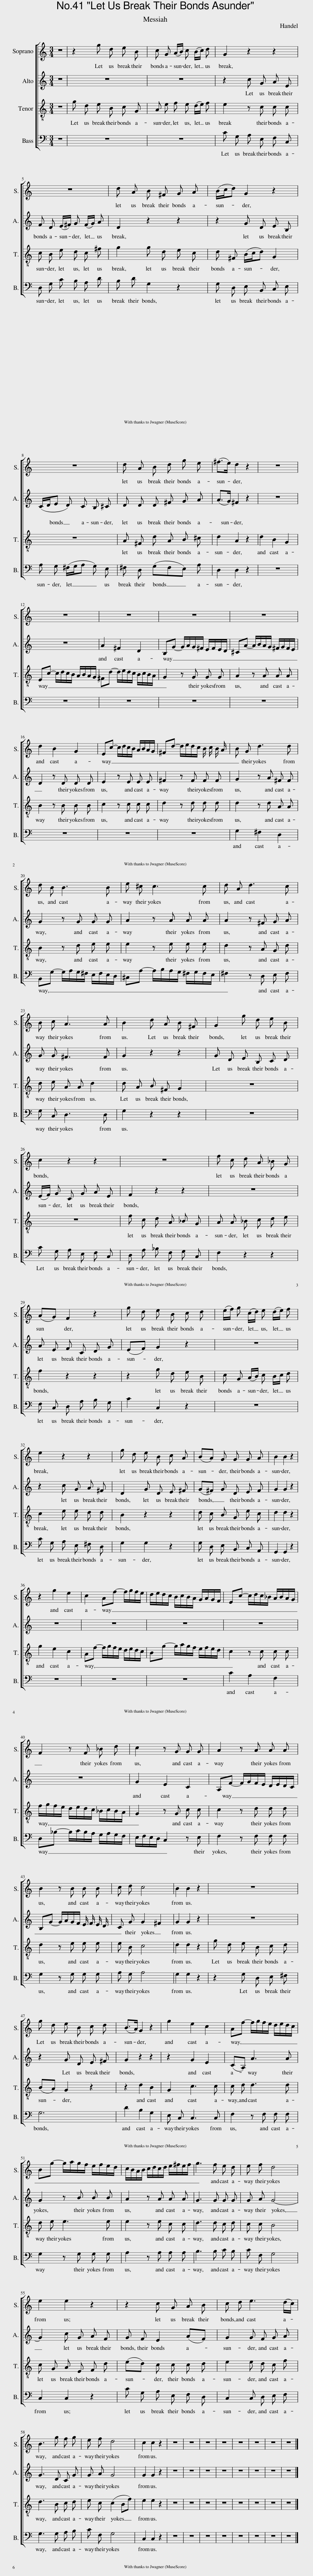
X:1
%%score [ 1 2 3 4 ] [ 5 6 ] [ 7 8 9 10 ] { ( 11 13 ) | ( 12 14 15 ) }
L:1/8
M:3/4
I:linebreak $
K:C
V:1 treble
V:2 treble
V:3 treble-8
V:4 bass
V:5 treble
V:6 bass
V:7 treble
V:8 treble
V:9 alto
V:10 bass
V:11 treble
V:13 treble
V:12 bass
V:14 bass
V:15 bass
V:1
 z6 | z2 g d e B | c G (A/B/) c (B/c/) d | G2 z2 z2 |$ z6 | %5
 d A B ^F G A | (B/c/d) G2 z2 |$ z6 | d A B d g e | (^f>e) d2 z2 | %10
 z6 |$ z6 | z6 | z6 | z6 |$ %15
 d2 B2 G2 | Ec- c/d/c/B/ A/B/A/G/ | ^Fd- d/e/d/c/ B/ c/ B/ A/ | B G d3 d |$ d B B3 B | %20
 e ^c c3 c | d A d3 c |$ B c A3 A | B2 d A B ^F | G2 g d e B |$ %25
 c2 z2 z2 | z6 | f c d A _B G |$ (AG) F2 z2 | g d e B c d | %30
 (e/f/) g (c/d/) e (d/e/) f |$ e2 z2 z2 | g d e B c A | (BA) G G G A | B2 B2 z2 |$ %35
 z2 g2 e2 | c2 Af- f/g/f/e/ | d/e/d/c/ B/c/B/A/ G/A/G/F/ | Ec- c/d/c/_B/ A/B/A/G/ |$ F2 z F _B d | %40
 c2 z G G G | A2 z A A A |$ B2 z B B B | c d c4 | B2 B2 z2 | %45
 z6 |$ g d e B c d | (B>A) G2 z2 | g2 e2 c2 | Af- f/g/f/e/ d/e/d/c/ |$ %50
 Bg- g/a/g/f/ e/f/e/d/ | c/B/A/B/ c/d/c/d/ e/^f/e/f/ | g3 f e d | e f d4 |$ e2 e2 z2 | %55
 z2 c G A B | c d e3 (d/c/) |$ B3 g f g | e f d4 | c2 c2 z2 | %60
 z6 | z6 | z6 | z6 | z6 | %65
 z6 | z6 | z6 |] %68
V:2
 z6 | z6 | z6 | z2 c G A E |$ F D (E/^F/) G (F/G/) A | %5
 D2 z2 z2 | z2 G D E B, |$ (C/D/E D) C B, ^C | D D D ^F G A | (A>G) ^F2 z2 | %10
 z6 |$ z6 | A2 ^F2 D2 | B,G- G/A/G/^F/ E/F/E/D/ | ^CA- A/B/A/G/ ^F/G/F/E/ |$ %15
 D2 z D D D | E2 z E E E | ^F2 z F F F | G2 z A ^F F |$ G2 z G G G | %20
 A2 z A A A | A2 z ^F G A |$ G G ^F3 F | G2 z2 z2 | G D E B, C D |$ %25
 (E/F/) G C G A E | F2 z2 z2 | z6 |$ A E F C D G | (EF) G2 z2 | %30
 z6 |$ z2 c G A ^F | D2 G D E ^F | (G^F) G D E F | G2 G2 z2 |$ %35
 z6 | z6 | z6 | z6 |$ z6 | %40
 G2 E2 C2 | A,F- F/G/F/E/ D/E/D/C/ |$ B,G- G/A/G/F/ E/ F/ E/ D/ | C G G2 ^F2 | G2 G2 z2 | %45
 z6 |$ z2 G D E ^F | G2 z2 z2 | z2 G2 E2 | (CA,) A3 A |$ %50
 G2 z B B B | A2 z A A A | G3 G G G | G A G4- |$ G2 c G A F | %55
 G F E2 (AF) | G2 G F G A |$ G3 D C G | G A G4 | G2 G2 z2 | %60
 z6 | z6 | z6 | z6 | z6 | %65
 z6 | z6 | z6 |] %68
V:3
 z6 | g d e B c G | A e f e (d/e/) f | e2 z c c c |$ c B e d c ^f | %5
 g2 g d e c | d ^F (B/c/d) G2 |$ z6 | A ^F d A B ^c | d2 A2 z2 | %10
 d2 B2 G2 |$ Ec- c/d/c/B/ A/B/A/G/ | ^Fd- d/e/d/c/ B/c/B/A/ | G2 z G G G | A2 z A A A |$ %15
 B2 z B B B | c2 z c c c | d2 z d d d | d2 z d A A |$ B2 z d e e | %20
 e2 z e e e | d2 z A G d |$ d e A A d2 | d A B ^F G2 | z6 |$ %25
 z6 | f c d A _B G | A A _B c d e |$ f2 z2 z2 | z2 g d e B | %30
 c G (A/B/) c B/c/ d |$ c2 e e d d | B2 z2 z2 | d c B G e c | d2 d2 z2 |$ %35
 g2 e2 c2 | Af- f/g/f/e/ d/e/d/c/ | Bg- g/a/g/f/ e/f/e/d/ | c2 z c c c |$ f/g/f/e/ d/e/d/c/ _B/c/B/A/ | %40
 G2 z G c c | c2 z d d d |$ d2 z e e e | e B c4 | d2 d2 z2 | %45
 g d e B c d |$ (BA) G2 z2 | z2 d2 B2 | G2 c3 c | c d d3 d |$ %50
 d e e3 e | e2 z e c c | d3 d c d | c c B4 |$ c G A E F d | %55
 (ed) c c c d | e2 e d c f |$ d3 B c d | e c (c2 Bf) | e2 e2 z2 | %60
 z6 | z6 | z6 | z6 | z6 | %65
 z6 | z6 | z6 |] %68
V:4
 z6 | z6 | z6 | C G, A, E, F, C, |$ D, G, C B, A, D | %5
 B, D G,2 z2 | G, D, E, B,, C, E, |$ A, G, (^F,/G,/A, G,) E, | ^F, D, (G,F,E,) A, | D,2 D,2 z2 | %10
 z6 |$ z6 | z6 | z6 | z6 |$ %15
 z6 | z6 | z6 | G,2 ^F,2 D,2 |$ B,,G,- G,/A,/G,/^F,/ E,/F,/E,/D,/ | %20
 ^C,A,- A,/B,/A,/G,/ ^F,/G,/F,/E,/ | ^F,2 z D, E, F, |$ G, C, D,3 D, | G,2 z2 z2 | z6 |$ %25
 C G, A, E, F, C, | D, A, _B, F, G, C, | F,2 z2 z2 |$ F, C, D, A, B, G, | C2 C,2 z2 | %30
 z6 |$ C G, A, E, ^F, D, | G,2 G,2 z2 | G, D, E, B,, C, A,, | G,,2 G,,2 z2 |$ %35
 z6 | z6 | z6 | C2 A,2 F,2 |$ D,_B,- B,/C/B,/A,/ G,/A,/G,/F,/ | %40
 E,/F,/E,/D,/ C,2 z E, | F,2 z F, F, F, |$ G,2 z G, G, G, | A, G, A,4 | G,2 G,2 z2 | %45
 z2 G, D, E, ^F, |$ G,6 | D2 B,2 G,2 | E, C, C,3 C, | F,2 z F, F, F, |$ %50
 G,2 z G, G, G, | A,2 z A, A, A, | B,3 B, C B, | C F, G,4 |$ C,2 C,2 z2 | %55
 C G, A, E, F, D, | C,2 C, D, E, F, |$ G,3 G, A, B, | C F, G,4 | C,2 C,2 z2 | %60
 z6 | z6 | z6 | z6 | z6 | %65
 z6 | z6 | z6 |] %68
V:5
 z6 | z2 g d e B | c G A/ A/ c A/ c/ d | G2 z2 z2 |$ z6 | %5
 d A A ^F G A | A/ c/ d G2 z2 |$ z6 | d A B d g e | ^f3/2 e/ d2 z2 | %10
 z6 |$ z6 | z6 | z6 | z6 |$ %15
 d2 B2 G2 | E c- c/ d/ c/ B/ A/ B/ A/ G/ | ^F d- d/ e/ d/ c/ B/ c/ B/ A/ | B G d3 d |$ d B B3 B | %20
 e ^c c3 c | d A d3 c |$ B c A3 A | B2 d A B ^F | G2 g d e B |$ %25
 c2 z2 z2 | z6 | f c d A _B G |$ A G F2 z2 | g d e B c d | %30
 e/ f/ g c/ d/ e d/ e/ f |$ e2 z2 z2 | g d e B c A | B A G G G A | B2 B2 z2 |$ %35
 z2 g2 e2 | c2 A f- f/ g/ f/ e/ | d/ e/ d/ c/ B/ c/ B/ A/ G/ A/ G/ F/ | E c- c/ d/ c/ _B/ A/ B/ A/ G/ |$ F2 z F _B d | %40
 c2 z G G G | A2 z A A A |$ B2 z B B B | c d c4 | B2 B2 z2 | %45
 z6 |$ g d e B c d | B3/2 A/ G2 z2 | g2 e2 c2 | A f- f/ g/ f/ e/ d/ e/ d/ c/ |$ %50
 B g- g/ a/ g/ f/ e/ f/ e/ d/ | c/ B/ A/ B/ c/ d/ c/ d/ e/ ^f/ e/ f/ | g3 f e d | e f d4 |$ e2 e2 z2 | %55
 z2 c G A B | c d e3 d/ c/ |$ B3 g f g | e f d4 | c2 c2 z2 | %60
 z6 | z6 | z6 | z6 | z6 | %65
 z6 | z6 | z6 |] %68
V:6
 z6 | z6 | z6 | C G, A, E, F, C, |$ D, G, C B, A, D | %5
 B, D G,2 E C | G, D, E, B,, C, E, |$ A, G, ^F,/ G,/ A, G, E, | ^F, D, G, F, E, A, | D,2 D,,2 z2 | %10
 D2 B,2 G,2 |$ E, C- C/ D/ C/ B,/ A,/ B,/ A,/ G,/ | ^F, D- D/ E/ D/ C/ B,/ C/ B,/ A,/ | G,2 z G, G, G, | A,2 z A, A, A, |$ %15
 B,2 z2 z2 | z6 | z6 | G,2 ^F,2 D,2 |$ B,, G,2 ^F, E,3/2 D,/ | %20
 ^C, A,2 G, ^F,3/2 E,/ | ^F,2 z D, E, F, |$ G, C, D,3 D, | G,,2 B, ^F, G,2 | G D E B, C D |$ %25
 C G, A, E, F, C, | D, A, _B, F, G, C, | F, A, _B, C D E |$ F, C, D, A,, B,, G,, | C,2 C,,2 z2 | %30
 z6 |$ C G, A, E, ^F, D, | G,2 G,, D E ^F | G, D, E, B,, C, A,, | G,,2 G,,2 z2 |$ %35
 G2 E2 C2 | A, F- F/ G/ F/ E/ D/ E/ D/ C/ | B, G- G/ A/ G/ F/ E/ F/ E/ D/ | C2 A,2 F,2 |$ D, _B,- B,/ C/ B,/ A,/ G,/ A,/ G,/ F,/ | %40
 E,/ F,/ E,/ D,/ C,2 z E, | F,2 z F, F, F, |$ G,2 z G, G, G, | A, G, A,4 | G,2 G,,2 G,,2 | %45
 G,,6- |$ G,,6- | G,,6 | C,2 C,3 C, | F,3 F, F, F, |$ %50
 G,3 G, G, G, | A,3 A, A, A, | B,3 B, C B, | C F, G,2 G,,2 |$ C,6- | %55
 C,6 | C,3 D, E, F, |$ G,3 G, A, B, | C F, G,2 G,,2 | C,6 | %60
 C G, A, E, F, C, | D, G, C A, D C | B,2 G, A, B, G, | C2 C,3 C, | F,3 F, F, F, | %65
 G,3 B, C2 | A, F, G,2 G,,2 | C,6 |] %68
V:7
 !fermata!e6 | G D E B, C G, | A, E F E D/ E/ F | E2 z2 z2 |$ z6 | %5
 d' a b ^f g a | b/ c'/ d' g d e B |$ c/ d/ e d c B ^c | d2 z2 z2 | a e ^f ^c d A | %10
 ^F2 z2 z2 |$ z6 | z6 | z6 | z6 |$ %15
 d2 B2 G2 | E c c/ d/ c/ B/ A/ B/ A/ G/ | ^F d d/ e/ d/ c/ B/ c/ B/ A/ | b2 d'2 a2 |$ b2 d2 z d | %20
 e/ ^f/ e/ d/ ^c/ d/ c/ B/ A/ B/ A/ G/ | A a d'3 c' |$ b c' a/4 b/4 a/4 b/4 a/4 b/4 a/4 b/4 a/4 b/4 g/4 a/4 a | b2 z2 z2 | g d e B c2 |$ %25
 z2 c' g a e | f2 z2 z2 | f c d A _B G |$ A G F2 z2 | g d e B c d | %30
 e/ f/ g c/ d/ e d/ e/ f |$ e2 c G A ^F | B2 z2 z2 | z6 | d' a b ^f g d |$ %35
 B2 g2 e2 | c2 A f f/ g/ f/ e/ | d/ e/ d/ c/ B/ c/ B/ A/ G/ A/ G/ F/ | E c c/ d/ c/ _B/ A/ B/ A/ G/ |$ F/ G/ F/ E/ D/ E/ D/ C/ _B,/ C/ B,/ A,/ | %40
 G,2 z2 z2 | c'2 a2 f2 |$ d g g/ a/ g/ f/ e/ f/ e/ d/ | c d c4 | B2 d A B ^F | %45
 G D E B, C D |$ B,2 g d e ^f | g2 G2 z2 | g2 e2 c2 | A f f/ g/ f/ e/ d/ e/ d/ c/ |$ %50
 B g g/ a/ g/ f/ e/ f/ e/ d/ | c/ B/ A/ B/ c/ d/ c/ d/ e/ ^f/ e/ f/ | g3 f e d | e f d4 |$ e2 z2 z2 | %55
 z2 c' g a f | e B c3 c' |$ b3 g f g | e d d4 | c2 g d e B | %60
 c2 c' g a e | f d e2 ^f2 | g2 G2 z2 | g2 e2 c2 | A f f/ g/ f/ e/ d/ e/ d/ c/ | %65
 B/ c/ B/ A/ G f e3/2 d/ | e f d/4 e/4 d/4 e/4 d/4 e/4 d/4 e/4 d/4 e/4 c/4 d/4 c | c6 |] %68
V:8
 !fermata!G6 | z2 g d e B | c G A/ B/ c B/ c/ d | G2 c' g a e |$ f d e/ ^f/ g f/ g/ a | %5
 d ^F G D E C | D2 z2 z2 |$ z6 | d' a b ^f g e | ^F2 a e ^f ^c | %10
 d2 z2 z2 |$ z6 | A2 ^F2 D2 | B, G G/ A/ G/ ^F/ E/ F/ E/ D/ | ^C A A/ B/ A/ G/ ^F/ G/ F/ E/ |$ %15
 D2 z D D D | E2 z E E E | ^F2 z F F F | g2 a2 ^f2 |$ d/ e/ d/ c/ B/ c/ B/ A/ G/ A/ G/ ^F/ | %20
 E ^c e2 z e | d2 z ^f g a |$ g e ^f3 f | g2 d A B ^F | G2 g d e B |$ %25
 c2 z2 z2 | f c d A _B G | A2 z2 z2 |$ a e f c d g | e2 G D E B, | %30
 C G, A,/ B,/ C B,/ C/ D |$ C2 z2 z2 | g d e B c A | B ^F G D E C | D2 d' a b ^f |$ %35
 g2 z2 z2 | z6 | z6 | z6 |$ z6 | %40
 g2 e2 c2 | A f f/ g/ f/ e/ d/ e/ d/ c/ |$ B/ c/ B/ A/ G2 z g | e/ ^f/ g g2 f2 | g2 z2 d A | %45
 B ^F G2 z2 |$ g d e B c d | B2 D2 B,2 | G,2 G2 E2 | C A, A3 A |$ %50
 G2 z B B B | A2 z A A A | G3 G G G | G A G4 |$ G2 c G A F | %55
 G F E c A B | c d e3 a |$ d3 B c d | c2 c2 B F | E B, C2 g d | %60
 e B c3 c | A B G c A2 | d2 B2 G2 | E c c/ d/ c/ B/ A/ B/ A/ G/ | F/ G/ F/ E/ D A f/ g/ f/ e/ | %65
 d/ e/ d/ c/ B/ c/ B/ A/ G3/2 B/ | c4 B2 | c6 |] %68
V:9
 !fermata![B,G]6 | G D E B, C G, | A, E F E D/ E/ F | E2 z C C C |$ C B, G D C F | %5
 G2 G D E C | D ^F, B,/ C/ D G,2 |$ z6 | A ^F B/ ^c/ d B, ^C | D2 D2 z2 | %10
 D2 B,2 G,2 |$ E, C C/ D/ C/ B,/ A,/ B,/ A,/ G,/ | ^F, D D/ E/ D/ C/ B,/ C/ B,/ A,/ | G,2 z G, G, G, | A,2 z A, A, A, |$ %15
 B,2 z B, B, B, | C2 z C C C | D2 z D D D | d2 D2 d2 |$ G2 G2 B2 | %20
 A2 z A A A | D2 z A G D |$ D E A,2 D2 | D A, B, ^F, G,2 | z2 z2 G D |$ %25
 E/ F/ G C3 C | F3 F D E | F A, _B, C D E |$ F2 z2 z2 | z2 G D E B, | %30
 C G, A,/ B,/ C B,/ C/ D |$ C2 E2 D2 | D2 G D E ^F | G2 z G G A/ ^F/ | B2 G2 z2 |$ %35
 G2 E2 C2 | A, F F/ G/ F/ E/ D/ E/ D/ C/ | B, G G/ A/ G/ F/ E/ F/ E/ D/ | E/ F/ E/ D/ C C F F |$ _B D F F B d | %40
 c G G/ A/ G/ F/ E/ F/ E/ D/ | C2 z D A A |$ B2 z E E E | E B, C4 | D2 G,2 z2 | %45
 z2 G, D, E, ^F, |$ G,2 z2 z2 | D2 B,2 G,2 | E,2 C3 C | C D D3 D |$ %50
 D E E3 E | E2 z E C C | D3 D C D | C C B,4 |$ c G A E F D | %55
 E D C3 F | G2 G F G D |$ D3 D C G | G A G2 G2 | G D E B, C2 | %60
 G2 E2 C2 | F G G A A D | D2 d2 B2 | G2 G2 E2 | C2 A3 A | %65
 D3 G C2 | C A D2 G2 | E6 |] %68
V:10
 !fermata![E,,B,,]6 | G D E B, C G, | A, E F E D/ E/ F | C G, A, E, F, C, |$ D, G, C B, A, D | %5
 B, D G,2 E C | G, D, E, B,, C, E, |$ A, G, ^F,/ G,/ A, G, E, | ^F, D, G, F, E, A, | D,2 D,,2 z2 | %10
 D2 B,2 G,2 |$ E, C- C/ D/ C/ B,/ A,/ B,/ A,/ G,/ | ^F, D- D/ E/ D/ C/ B,/ C/ B,/ A,/ | G,2 z G, G, G, | A,2 z A, A, A, |$ %15
 B,2 z B, B, B, | C2 z C C C | D2 z D D D | G,2 ^F,2 D,2 |$ B,, G,2 ^F, E,3/2 D,/ | %20
 ^C, A,2 G, ^F,3/2 E,/ | ^F,2 z D, E, F, |$ G, C, D,3 D, | G,,2 B, ^F, G,2 | G D E B, C D |$ %25
 C G, A, E, F, C, | D, A, _B, F, G, C, | F, A, _B, C D E |$ F, C, D, A,, B,, G,, | C,2 C,,2 E B, | %30
 C G, A,/ B,/ C B,/ C/ D |$ C G, A, E, ^F, D, | G,2 G,, D E ^F | G, D, E, B,, C, A,, | G,,2 G,,2 z2 |$ %35
 G2 E2 C2 | A, F- F/ G/ F/ E/ D/ E/ D/ C/ | B, G- G/ A/ G/ F/ E/ F/ E/ D/ | C2 A,2 F,2 |$ D, _B,- B,/ C/ B,/ A,/ G,/ A,/ G,/ F,/ | %40
 E,/ F,/ E,/ D,/ C,2 z E, | F,2 z F, F, F, |$ G,2 z G, G, G, | A, G, A,4 | G,2 G,,2 G,,2 | %45
 G,,6- |$ G,,6- | G,,6 | C,2 C,3 C, | F,3 F, F, F, |$ %50
 G,3 G, G, G, | A,3 A, A, A, | B,3 B, C B, | C F, G,2 G,,2 |$ C,6- | %55
 C,6 | C,3 D, E, F, |$ G,3 G, A, B, | C F, G,2 G,,2 | C,6 | %60
 C G, A, E, F, C, | D, G, C A, D C | B,2 G, A, B, G, | C2 C,3 C, | F,3 F, F, F, | %65
 G,3 B, C2 | A, F, G,2 G,,2 | C,6 |] %68
V:11
 !fermata![Ge]6 | G D g d e B | c G A/ B/ c B/ c/ d | e B c B A [EGc] |$ z d z D z A | %5
 d4 z2 | d2 [GB]2 [EG]2 |$ E2 .[DA]2 G2 | A [^FAd] [GB] [Ad] e- [^ce] | [Ad^f]2 [^FAd]2 z2 | %10
[K:bass] D2 B,2 G,2 |$ E, C- C/ D/ C/ B,/ A,/ B,/ A,/ G,/ |[K:treble] A2 z2 D2 | B, G- G/ A/ G/ ^F/ E/ F/ E/ D/ | ^C A- A/ B/ A/ G/ ^F/ G/ F/ E/ |$ %15
 D2 z d d d | G2 z c c c | A2 z A d d | [Bd]2 [DA]2 [^FAd]2 |$ [DBd] B2 D E3/2 [EG]/ | %20
 A4 z2 | [Ad]2 z [D^F] [DG] [Ad] |$ [GB] [EGA] [D^FA]3 [DFA] | .[GB]2 d A B ^F | z D g d e B |$ %25
 c B A G F E | z2 F2 z2 | .C2 D A _B c |$ A E F C D [B,G] | [CE]2 [E,G,C]2 c d | %30
 G B z/ D/ C z/ E/ B |$ c B A G A [^Fd] | [DGB]2 [B,DG] B c A | B ^F G D E F | [B,G]2[K:bass] [D,G,B,D]2 z2 |$ %35
 z2[K:treble] g2 e2 | c2 z f- f/ g/ f/ e/ | d/ e/ d/ c/ B/ c/ B/ A/ G/ A/ G/ F/ | G2 c2 A2 |$ [F_Bd]2 F2 [D=B]2 | %40
 [CGc]2 [G,CE]2 z [Gc] | z2 z2 [DAd]2 |$ z2 z2 [EBe]2 | c [Bd] c2 A2 | [DGB]2[K:bass] [D,G,B,D]2 [D,G,B,D]2 | %45
 z2 z2[K:treble] z D- |$ D2 G4- | G2 z2 z2 | [G,CEG]2 [EGc]3 [EGc] | [CFA]4 [DAd]2 |$ %50
 [DGB]4 [GBe]2 | [EAc]4 [EA]2 | d3 d G d | z2 [Bd]4 |$ [EGc]2 c G A F | %55
 G2 c2 A [FB] | [Gc]3 F E D |$ D3 [Bdg] [cf] [DGBd] | z2 d4 | [EGc]6 | %60
 e B c G A [Ec] | z2 z2 A2 | z2 B2 G2 | z2 z2 c2 | z2 f2 [FAd]2 | %65
 B3 d G2 | c4 z2 | [Ec]6 |] %68
V:12
 !fermata![E,,E,]6 | z2 E B, C G, | A,[K:treble] E F E D/ E/ F | [CGc] [G,DG][K:bass] [A,CE] [E,G,E] [F,A,CF] [C,G,] |$ [D,CD] [G,B,][K:treble] [CE] B, [A,C^FA] [DF] | %5
 [B,G] ^F [G,DG]2 [EG] [CEA] | [G,DG][K:bass] [D,D] [E,G,E] [B,,G,] [C,G,C] [E,G,] |$ [A,C] G, ^F,/ G,/ [A,C] [G,B,D] [E,^C] | [^F,A,D] [D,A,] [G,B,D] [F,A,^F] [E,G,] [A,E] | [D,A,]2 [D,,D,]2 z2 | %10
 z6 |$ z6 | z2[K:treble] ^F2[K:bass] z2 | G,2 z G, G, G, | A,2 z A, A, A, |$ %15
 B,2 z[K:treble] [B,DG] [B,DG] [B,DG] | [CE]2 z [CEA] [CEA] [CEA] | [D^F]2 z [DF] [DF] [DF] | [G,DG]2[K:bass] [^F,A,]2 [D,A,]2 |$ [B,,G,] [G,B,DG]2 [^F,G,B,] [E,G,B,]3/2 [D,B,]/ | %20
 [^C,E,A,] [A,^C]2 [G,A,C] [^F,A,E]3/2 [E,E]/ | [^F,A,D]2 z [D,A,] [E,G,] [F,D] |$ [G,D] [C,E,] z A, z D, | G,,2 B, ^F, G,2 | z2[K:treble] E B, C D |$ %25
 [CEG] [G,DG][K:bass] [A,CE] [E,B,E] [F,A,C] [C,G,C] | [D,F,A,] A, [_B,D] [F,A,] G, C, | [F,A,] [A,C] _B,[K:treble] [CE] [DF] [EG] |$[K:bass] [F,CF] [C,G,C] [D,F,A,] [A,,E,A,] [B,,D,G,] [G,,D,] | [C,G,]2 [C,,C,]2[K:treble] [EG] [B,DG] | %30
 [CE] [G,DG] [A,C]/ .B,3/2 [B,D]/ C/ [DF] |$ [CEG] [G,DG][K:bass] [A,CE] [E,B,E] [^F,A,D] [D,A,] | G,2 G,,[K:treble] D E ^F | [G,DG][K:bass] [D,A,D] [E,G,B,] [B,,G,B,] [C,E,G,] [A,,C,A,] | [G,,D,]2 G,,2 z2 |$ %35
[K:treble] G2 E2 C2 | z2 .A2 z2 | B, G- G/ A/ G/ F/ E/ F/ E/ D/ | [CE]2[K:bass] [A,CE]2 [F,CF]2 |$ z2 D2 z2 | %40
 E,/ F,/ E,/ D,/ C,2 z [E,G,] | [F,A,CF]2 z F, [F,A,] F, |$[K:treble] [G,B,DG]2 z G, [G,B,] G, | [A,CEA] [G,B,G] [EG]2 ^F2 |[K:bass] G,2 G,,2 G,,2 | %45
 z2 z .G,3 |$ G,6 | z6 | C,2 [C,G,]3 [C,G,] | F,3 F, [F,A,] F, |$ %50
 G,3 G, [G,B,] G, | A,3 A, A, A, |[K:treble] [B,DG]3 [B,DG] [CE] [B,DG] | [CGc][K:bass] [F,A,] [G,B,D]2 [G,,G,]2 |$ G,2 A, E, F, [A,D] | %55
 [CE]2 [A,C]2 [F,CF] [D,D] | [C,E,C]3 [D,F,B,D] [E,G,C] [F,A,C] |$ [G,B,]3 [G,B,][K:treble] [A,CA] B, | C2[K:bass] G,4 | [C,G,]6 | %60
[K:treble] .[Cc]2[K:bass] [CE]2 z2 | z2[K:treble] [CE]2 z2 | [B,DG]2 .[G,DG]2[K:bass] [B,D] G, | z2 z2 [EA]2 |[K:treble] z2 [Ad]2[K:bass] z2 | %65
[K:treble] [G,B,DG]3 [B,DG] [CE]2 | .A,2[K:bass] z2 z2 | [C,G,]6 |] %68
V:13
 x6 | x6 | x6 | x6 |$ F2 G2 c2 | %5
 z A B2 B c | B [^FA] z D z B, |$ z B, A,/ B,/ ^F z E | z2 z2 .[Gd]2 | x6 | %10
[K:bass] x6 |$ x6 |[K:treble] x6 | x6 | x6 |$ %15
 x6 | x6 | x6 | x6 |$ x6 | %20
 E E2 E A3/2 [G^c]/ | x6 |$ z2 .A,2 z2 | x6 | G2 z2 z2 |$ %25
 x6 | D C z C _B, [EG] | z .F3 z2 |$ x6 | x6 | %30
 z2 E2 .G2 |$ x6 | x6 | x6 | x2[K:bass] x4 |$ %35
 x2[K:treble] x4 | x6 | x6 | x6 |$ x6 | %40
 x6 | A2 z A, z A, |$ B2 z B, z B, | x6 | x2[K:bass] x4 | %45
 [D,G,B,D]2 E B,[K:treble] .C2 |$ B,2 z2 C2 | D2 [DGB]2 [DGd]2 | x6 | A,2 z A, z A, |$ %50
 B,2 z B, z B, | C2 z C C C | x6 | e [Acd] z2 G2 |$ x6 | %55
 x6 | x6 |$ x6 | [EG] [FAcd] [DGc]2 [GB]2 | x6 | %60
 x6 | [DFB]2 G A z C | d2 z A, z B, | G2 [Gce]2 z E, | A2 z A, z A, | %65
 x6 | z A G2 [DGB]2 | x6 |] %68
V:14
 x6 | x6 | x[K:treble] x5 | x2[K:bass] x4 |$ x2[K:treble] x4 | %5
 D2 z2 z2 | x[K:bass] x5 |$ x6 | x6 | x6 | %10
 x6 |$ x6 | z[K:treble] .D3[K:bass] z2 | x6 | x6 |$ %15
 x3[K:treble] x3 | x6 | x6 | x2[K:bass] x4 |$ x6 | %20
 x6 | x6 |$ z2 D,4 | x6 | x2[K:treble] x4 |$ %25
 x2[K:bass] x4 | x6 | x3[K:treble] x3 |$[K:bass] x6 | x4[K:treble] x2 | %30
 x6 |$ x2[K:bass] x4 | x3[K:treble] x3 | x[K:bass] x5 | x6 |$ %35
[K:treble] x6 | z .F3 z2 | x6 | x2[K:bass] x4 |$ z ._B,3 z2 | %40
 x6 | x6 |$[K:treble] x6 | z2 [A,C]4 |[K:bass] x6 | %45
 z2 G, D, E, [^F,A,] |$ z2 B,2 A,2 | B,2 D,2 B,,2 | x6 | x6 |$ %50
 x6 | x6 |[K:treble] x6 | x[K:bass] x5 |$ C,6- | %55
 C,6 | x6 |$ x4[K:treble] x2 | z[K:bass] F, z2 G,,2 | x6 | %60
[K:treble] G- [G,DG][K:bass] A, E, [F,A,C] [C,G,] | D, G,[K:treble] z A, [D^F]2 | x4[K:bass] x2 | [CE]2 z2 z C, |[K:treble] [CF]2 z[K:bass] F, [F,A,] F, | %65
[K:treble] x6 | [CF]- [F,CF][K:bass] [G,D]2 [G,,G,]2 | x6 |] %68
V:15
 x6 | x6 | x[K:treble] x5 | x2[K:bass] x4 |$ x2[K:treble] x4 | %5
 x6 | x[K:bass] x5 |$ x6 | x6 | x6 | %10
 x6 |$ x6 | .^F,2[K:treble] z/ E/ D/ C/[K:bass] B,/ C/ B,/ A,/ | x6 | x6 |$ %15
 x3[K:treble] x3 | x6 | x6 | x2[K:bass] x4 |$ x6 | %20
 x6 | x6 |$ x6 | x6 | x2[K:treble] x4 |$ %25
 x2[K:bass] x4 | x6 | x3[K:treble] x3 |$[K:bass] x6 | x4[K:treble] x2 | %30
 x6 |$ x2[K:bass] x4 | x3[K:treble] x3 | x[K:bass] x5 | x6 |$ %35
[K:treble] x6 | .A,2 z/ G/ F/ E/ D/ E/ D/ C/ | x6 | x2[K:bass] x4 |$ .[D,_B,]2 z/ C/ B,/ A,/ G,/ A,/ G,/ F,/ | %40
 x6 | x6 |$[K:treble] x6 | x6 |[K:bass] x6 | %45
 G,,6- |$ G,,6- | G,,6 | x6 | x6 |$ %50
 x6 | x6 |[K:treble] x6 | x[K:bass] x5 |$ x6 | %55
 x6 | x6 |$ x4[K:treble] x2 | x[K:bass] x5 | x6 | %60
[K:treble] x2[K:bass] x4 | x2[K:treble] x4 | x4[K:bass] x2 | z2 [C,C]4 |[K:treble] [F,A,]4[K:bass] z2 | %65
[K:treble] x6 | x2[K:bass] x4 | x6 |] %68
